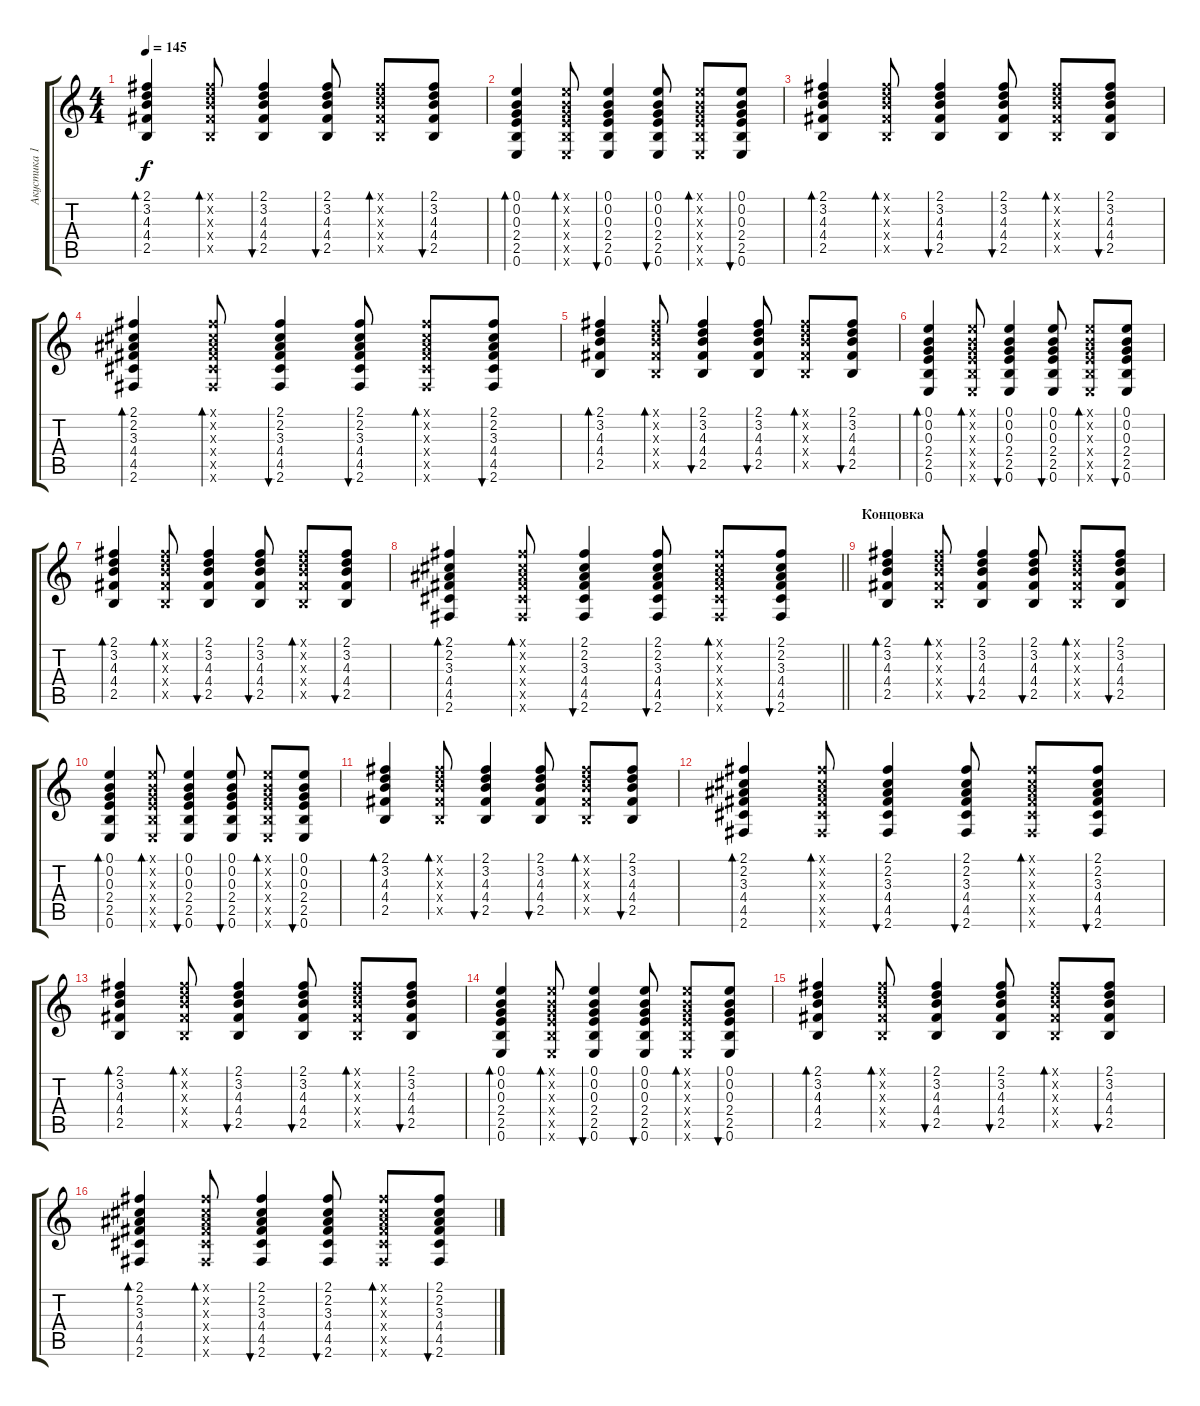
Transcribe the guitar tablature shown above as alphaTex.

\track ("Акустика 1" "Акустика 1") {instrument acousticguitarsteel}
\staff {score tabs}
\tuning (E4 B3 G3 D3 A2 E2) {hide}
\ts (4 4)
\tempo 145
\clef g2
\ks c
(2.1 3.2 4.3 4.4 2.5).4{bd 60 dy f} (2.1{x} 3.2{x} 4.3{x} 4.4{x} 2.5{x}).8{bd 60} (2.1 3.2 4.3 4.4 2.5).4{bu 60} (2.1 3.2 4.3 4.4 2.5).8{bu 60} (2.1{x} 3.2{x} 4.3{x} 4.4{x} 2.5{x}).8{bd 60} (2.1 3.2 4.3 4.4 2.5).8{bu 60} |
(0.1 0.2 0.3 2.4 2.5 0.6).4{bd 60} (0.1{x} 0.2{x} 0.3{x} 2.4{x} 2.5{x} 0.6{x}).8{bd 60} (0.1 0.2 0.3 2.4 2.5 0.6).4{bu 60} (0.1 0.2 0.3 2.4 2.5 0.6).8{bu 60} (0.1{x} 0.2{x} 0.3{x} 2.4{x} 2.5{x} 0.6{x}).8{bd 60} (0.1 0.2 0.3 2.4 2.5 0.6).8{bu 60} |
(2.1 3.2 4.3 4.4 2.5).4{bd 60} (2.1{x} 3.2{x} 4.3{x} 4.4{x} 2.5{x}).8{bd 60} (2.1 3.2 4.3 4.4 2.5).4{bu 60} (2.1 3.2 4.3 4.4 2.5).8{bu 60} (2.1{x} 3.2{x} 4.3{x} 4.4{x} 2.5{x}).8{bd 60} (2.1 3.2 4.3 4.4 2.5).8{bu 60} |
(2.1 2.2 3.3 4.4 4.5 2.6).4{bd 60} (2.1{x} 2.2{x} 3.3{x} 4.4{x} 4.5{x} 2.6{x}).8{bd 60} (2.1 2.2 3.3 4.4 4.5 2.6).4{bu 60} (2.1 2.2 3.3 4.4 4.5 2.6).8{bu 60} (2.1{x} 2.2{x} 3.3{x} 4.4{x} 4.5{x} 2.6{x}).8{bd 60} (2.1 2.2 3.3 4.4 4.5 2.6).8{bu 60} |
(2.1 3.2 4.3 4.4 2.5).4{bd 60} (2.1{x} 3.2{x} 4.3{x} 4.4{x} 2.5{x}).8{bd 60} (2.1 3.2 4.3 4.4 2.5).4{bu 60} (2.1 3.2 4.3 4.4 2.5).8{bu 60} (2.1{x} 3.2{x} 4.3{x} 4.4{x} 2.5{x}).8{bd 60} (2.1 3.2 4.3 4.4 2.5).8{bu 60} |
(0.1 0.2 0.3 2.4 2.5 0.6).4{bd 60} (0.1{x} 0.2{x} 0.3{x} 2.4{x} 2.5{x} 0.6{x}).8{bd 60} (0.1 0.2 0.3 2.4 2.5 0.6).4{bu 60} (0.1 0.2 0.3 2.4 2.5 0.6).8{bu 60} (0.1{x} 0.2{x} 0.3{x} 2.4{x} 2.5{x} 0.6{x}).8{bd 60} (0.1 0.2 0.3 2.4 2.5 0.6).8{bu 60} |
(2.1 3.2 4.3 4.4 2.5).4{bd 60} (2.1{x} 3.2{x} 4.3{x} 4.4{x} 2.5{x}).8{bd 60} (2.1 3.2 4.3 4.4 2.5).4{bu 60} (2.1 3.2 4.3 4.4 2.5).8{bu 60} (2.1{x} 3.2{x} 4.3{x} 4.4{x} 2.5{x}).8{bd 60} (2.1 3.2 4.3 4.4 2.5).8{bu 60} |
\barLineRight lightlight
(2.1 2.2 3.3 4.4 4.5 2.6).4{bd 60} (2.1{x} 2.2{x} 3.3{x} 4.4{x} 4.5{x} 2.6{x}).8{bd 60} (2.1 2.2 3.3 4.4 4.5 2.6).4{bu 60} (2.1 2.2 3.3 4.4 4.5 2.6).8{bu 60} (2.1{x} 2.2{x} 3.3{x} 4.4{x} 4.5{x} 2.6{x}).8{bd 60} (2.1 2.2 3.3 4.4 4.5 2.6).8{bu 60} |
\section ("" "Концовка")
(2.1 3.2 4.3 4.4 2.5).4{bd 60} (2.1{x} 3.2{x} 4.3{x} 4.4{x} 2.5{x}).8{bd 60} (2.1 3.2 4.3 4.4 2.5).4{bu 60} (2.1 3.2 4.3 4.4 2.5).8{bu 60} (2.1{x} 3.2{x} 4.3{x} 4.4{x} 2.5{x}).8{bd 60} (2.1 3.2 4.3 4.4 2.5).8{bu 60} |
(0.1 0.2 0.3 2.4 2.5 0.6).4{bd 60} (0.1{x} 0.2{x} 0.3{x} 2.4{x} 2.5{x} 0.6{x}).8{bd 60} (0.1 0.2 0.3 2.4 2.5 0.6).4{bu 60} (0.1 0.2 0.3 2.4 2.5 0.6).8{bu 60} (0.1{x} 0.2{x} 0.3{x} 2.4{x} 2.5{x} 0.6{x}).8{bd 60} (0.1 0.2 0.3 2.4 2.5 0.6).8{bu 60} |
(2.1 3.2 4.3 4.4 2.5).4{bd 60} (2.1{x} 3.2{x} 4.3{x} 4.4{x} 2.5{x}).8{bd 60} (2.1 3.2 4.3 4.4 2.5).4{bu 60} (2.1 3.2 4.3 4.4 2.5).8{bu 60} (2.1{x} 3.2{x} 4.3{x} 4.4{x} 2.5{x}).8{bd 60} (2.1 3.2 4.3 4.4 2.5).8{bu 60} |
(2.1 2.2 3.3 4.4 4.5 2.6).4{bd 60} (2.1{x} 2.2{x} 3.3{x} 4.4{x} 4.5{x} 2.6{x}).8{bd 60} (2.1 2.2 3.3 4.4 4.5 2.6).4{bu 60} (2.1 2.2 3.3 4.4 4.5 2.6).8{bu 60} (2.1{x} 2.2{x} 3.3{x} 4.4{x} 4.5{x} 2.6{x}).8{bd 60} (2.1 2.2 3.3 4.4 4.5 2.6).8{bu 60} |
(2.1 3.2 4.3 4.4 2.5).4{bd 60} (2.1{x} 3.2{x} 4.3{x} 4.4{x} 2.5{x}).8{bd 60} (2.1 3.2 4.3 4.4 2.5).4{bu 60} (2.1 3.2 4.3 4.4 2.5).8{bu 60} (2.1{x} 3.2{x} 4.3{x} 4.4{x} 2.5{x}).8{bd 60} (2.1 3.2 4.3 4.4 2.5).8{bu 60} |
(0.1 0.2 0.3 2.4 2.5 0.6).4{bd 60} (0.1{x} 0.2{x} 0.3{x} 2.4{x} 2.5{x} 0.6{x}).8{bd 60} (0.1 0.2 0.3 2.4 2.5 0.6).4{bu 60} (0.1 0.2 0.3 2.4 2.5 0.6).8{bu 60} (0.1{x} 0.2{x} 0.3{x} 2.4{x} 2.5{x} 0.6{x}).8{bd 60} (0.1 0.2 0.3 2.4 2.5 0.6).8{bu 60} |
(2.1 3.2 4.3 4.4 2.5).4{bd 60} (2.1{x} 3.2{x} 4.3{x} 4.4{x} 2.5{x}).8{bd 60} (2.1 3.2 4.3 4.4 2.5).4{bu 60} (2.1 3.2 4.3 4.4 2.5).8{bu 60} (2.1{x} 3.2{x} 4.3{x} 4.4{x} 2.5{x}).8{bd 60} (2.1 3.2 4.3 4.4 2.5).8{bu 60} |
(2.1 2.2 3.3 4.4 4.5 2.6).4{bd 60} (2.1{x} 2.2{x} 3.3{x} 4.4{x} 4.5{x} 2.6{x}).8{bd 60} (2.1 2.2 3.3 4.4 4.5 2.6).4{bu 60} (2.1 2.2 3.3 4.4 4.5 2.6).8{bu 60} (2.1{x} 2.2{x} 3.3{x} 4.4{x} 4.5{x} 2.6{x}).8{bd 60} (2.1 2.2 3.3 4.4 4.5 2.6).8{bu 60}
